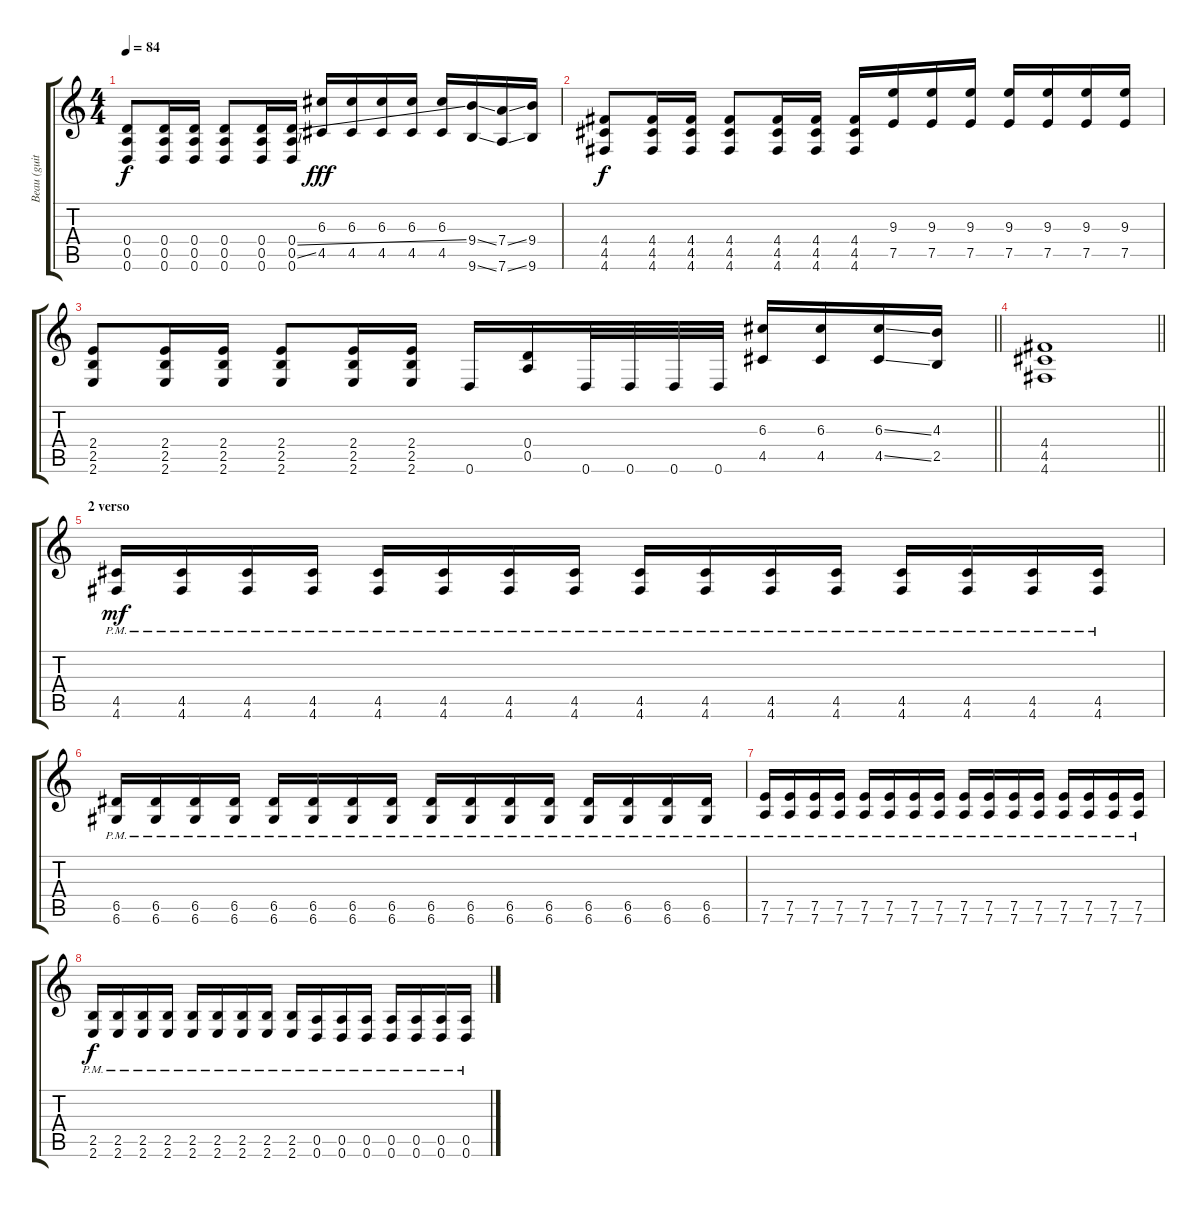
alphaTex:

\track ("Beau (guitarra ritmica)" "Beau (guit") {instrument distortionguitar}
\staff {score tabs}
\tuning (E4 B3 G3 D3 A2 D2) {hide}
\ts (4 4)
\tempo 84
\clef g2
\ks c
(0.4 0.5 0.6).8{dy f} (0.4 0.5 0.6).16 (0.4 0.5 0.6).16 (0.4 0.5 0.6).8 (0.4 0.5 0.6).16 (0.4{ss} 0.5{ss} 0.6).16 (6.3 4.5).16{dy fff} (6.3 4.5).16 (6.3 4.5).16 (6.3 4.5).16 (6.3 4.5).16 (9.4{ss} 9.6{ss}).16 (7.4{ss} 7.6{ss}).16 (9.4 9.6).16 |
(4.4 4.5 4.6).8{dy f} (4.4 4.5 4.6).16 (4.4 4.5 4.6).16 (4.4 4.5 4.6).8 (4.4 4.5 4.6).16 (4.4 4.5 4.6).16 (4.4 4.5 4.6).16 (9.3 7.5).16 (9.3 7.5).16 (9.3 7.5).16 (9.3 7.5).16 (9.3 7.5).16 (9.3 7.5).16 (9.3 7.5).16 |
\barLineRight lightlight
(2.4 2.5 2.6).8 (2.4 2.5 2.6).16 (2.4 2.5 2.6).16 (2.4 2.5 2.6).8 (2.4 2.5 2.6).16 (2.4 2.5 2.6).16 0.6.16 (0.4 0.5).16 0.6.32 0.6.32 0.6.32 0.6.32 (6.3 4.5).16 (6.3 4.5).16 (6.3{ss} 4.5{ss}).16 (4.3 2.5).16 |
\barLineRight lightlight
(4.4 4.5 4.6).1 |
\section ("" "2 verso")
(4.5{pm} 4.6{pm}).16{dy mf volume 14} (4.5{pm} 4.6{pm}).16 (4.5{pm} 4.6{pm}).16 (4.5{pm} 4.6{pm}).16 (4.5{pm} 4.6{pm}).16 (4.5{pm} 4.6{pm}).16 (4.5{pm} 4.6{pm}).16 (4.5{pm} 4.6{pm}).16 (4.5{pm} 4.6{pm}).16 (4.5{pm} 4.6{pm}).16 (4.5{pm} 4.6{pm}).16 (4.5{pm} 4.6{pm}).16 (4.5{pm} 4.6{pm}).16 (4.5{pm} 4.6{pm}).16 (4.5{pm} 4.6{pm}).16 (4.5{pm} 4.6{pm}).16 |
(6.5{pm} 6.6{pm}).16 (6.5{pm} 6.6{pm}).16 (6.5{pm} 6.6{pm}).16 (6.5{pm} 6.6{pm}).16 (6.5{pm} 6.6{pm}).16 (6.5{pm} 6.6{pm}).16 (6.5{pm} 6.6{pm}).16 (6.5{pm} 6.6{pm}).16 (6.5{pm} 6.6{pm}).16 (6.5{pm} 6.6{pm}).16 (6.5{pm} 6.6{pm}).16 (6.5{pm} 6.6{pm}).16 (6.5{pm} 6.6{pm}).16 (6.5{pm} 6.6{pm}).16 (6.5{pm} 6.6{pm}).16 (6.5{pm} 6.6{pm}).16 |
(7.5{pm} 7.6{pm}).16 (7.5{pm} 7.6{pm}).16 (7.5{pm} 7.6{pm}).16 (7.5{pm} 7.6{pm}).16 (7.5{pm} 7.6{pm}).16 (7.5{pm} 7.6{pm}).16 (7.5{pm} 7.6{pm}).16 (7.5{pm} 7.6{pm}).16 (7.5{pm} 7.6{pm}).16 (7.5{pm} 7.6{pm}).16 (7.5{pm} 7.6{pm}).16 (7.5{pm} 7.6{pm}).16 (7.5{pm} 7.6{pm}).16 (7.5{pm} 7.6{pm}).16 (7.5{pm} 7.6{pm}).16 (7.5{pm} 7.6{pm}).16 |
(2.5{pm} 2.6{pm}).16{dy f} (2.5{pm} 2.6{pm}).16 (2.5{pm} 2.6{pm}).16 (2.5{pm} 2.6{pm}).16 (2.5{pm} 2.6{pm}).16 (2.5{pm} 2.6{pm}).16 (2.5{pm} 2.6{pm}).16 (2.5{pm} 2.6{pm}).16 (2.5{pm} 2.6{pm}).16 (0.5{pm} 0.6{pm}).16 (0.5{pm} 0.6{pm}).16 (0.5{pm} 0.6{pm}).16 (0.5{pm} 0.6{pm}).16 (0.5{pm} 0.6{pm}).16 (0.5{pm} 0.6{pm}).16 (0.5{pm} 0.6{pm}).16
